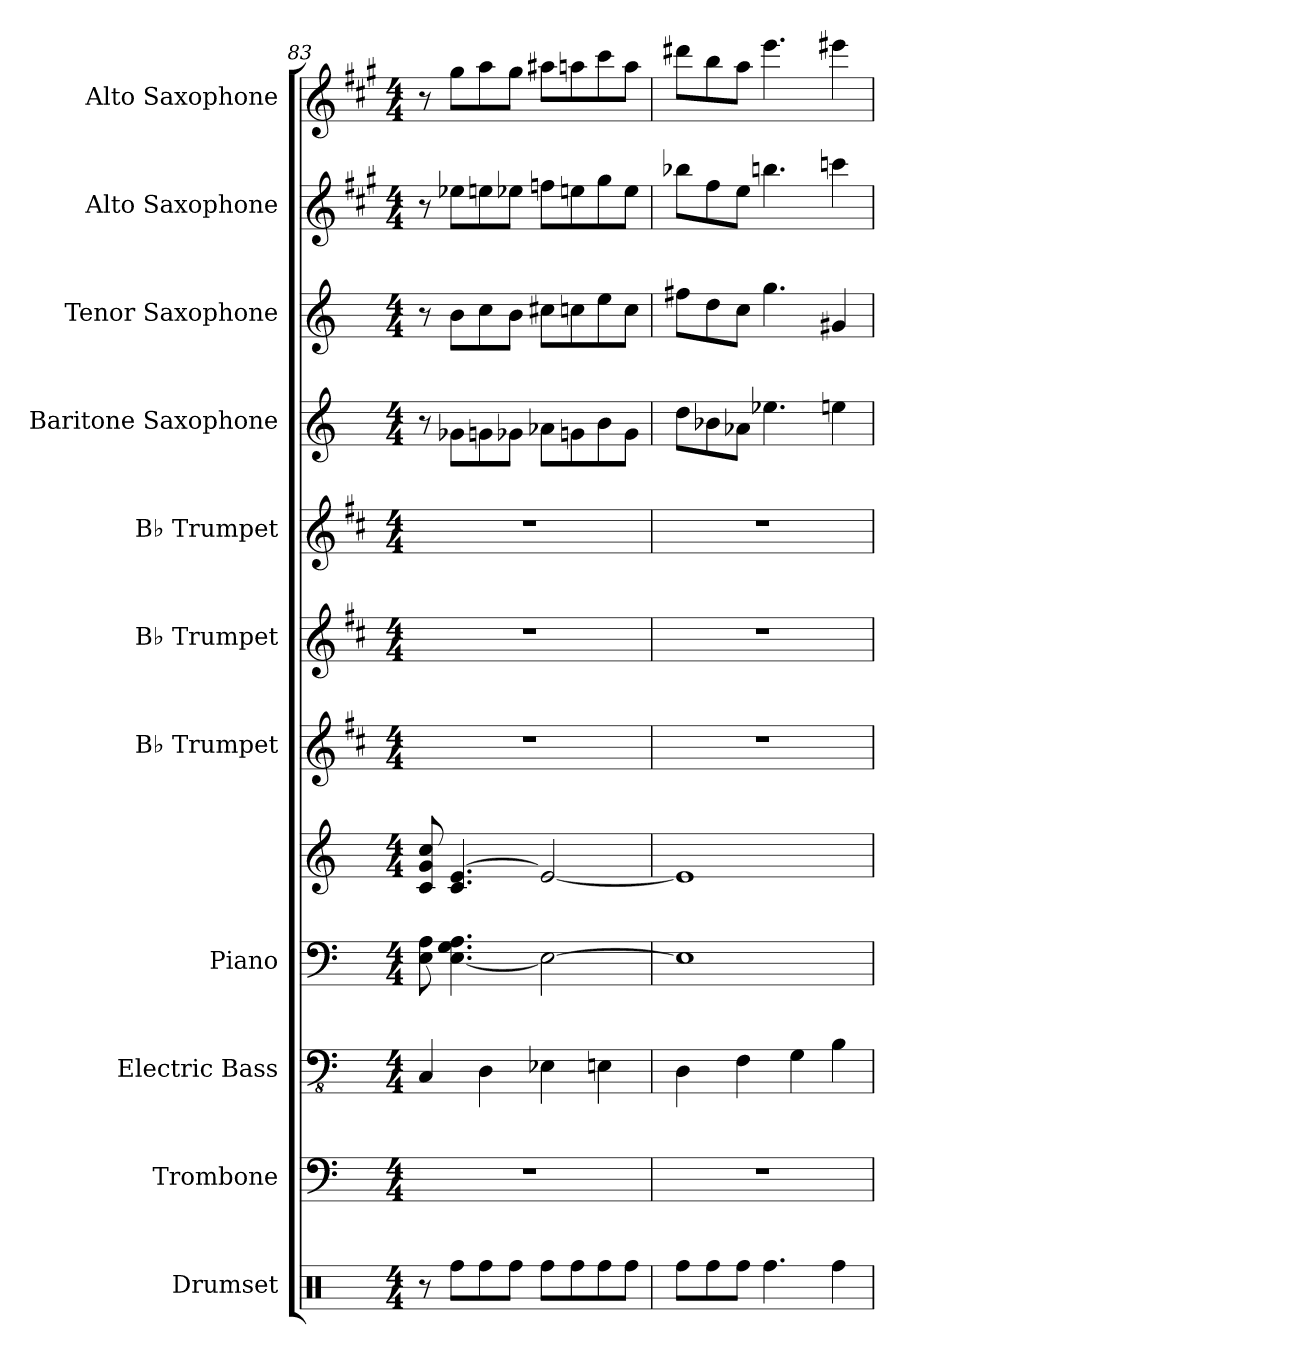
**kern	**kern	**kern	**kern	**kern	**kern	**kern	**kern	**kern	**kern	**kern	**kern
*part11	*part10	*part9	*part8	*part8	*part7	*part6	*part5	*part4	*part3	*part2	*part1
*staff12	*staff11	*staff10	*staff9	*staff8	*staff7	*staff6	*staff5	*staff4	*staff3	*staff2	*staff1
*I"Drumset	*I"Trombone	*I"Electric Bass	*I"Piano	*	*I"B♭ Trumpet	*I"B♭ Trumpet	*I"B♭ Trumpet	*I"Baritone Saxophone	*I"Tenor Saxophone	*I"Alto Saxophone	*I"Alto Saxophone
*I'Drs.	*I'Trb.	*I'El. B.	*I'Pno.	*	*I'B♭ Tpt.	*I'B♭ Tpt.	*I'B♭ Tpt.	*I'Bar. Sax.	*I'T. Sax.	*I'A. Sax.	*I'A. Sax.
*clefX	*clefF4	*clefFv4	*clefF4	*clefG2	*clefG2	*clefG2	*clefG2	*clefG2	*clefG2	*clefG2	*clefG2
*	*	*	*	*	*ITrd1c2	*ITrd1c2	*ITrd1c2	*ITrd12c21	*ITrd8c14	*ITrd5c9	*ITrd5c9
*k[]	*k[]	*k[]	*k[]	*k[]	*k[]	*k[]	*k[]	*k[]	*k[]	*k[]	*k[]
*M4/4	*M4/4	*M4/4	*M4/4	*M4/4	*M4/4	*M4/4	*M4/4	*M4/4	*M4/4	*M4/4	*M4/4
=83	=83	=83	=83	=83	=83	=83	=83	=83	=83	=83	=83
8r	1r	4CC/	8E\ 8A\	8c/ 8g/ 8cc/	1r	1r	1r	8r	8r	8r	8r
8Rff\L	.	.	[4.E\ 4.G\ 4.A\	4.c/ [4.e/	.	.	.	8G-X\L	8B\L	8g-X\L	8b\L
8Rff\	.	4DD\	.	.	.	.	.	8Gn\	8c\	8gn\	8cc\
8Rff\J	.	.	.	.	.	.	.	8G-X\J	8B\J	8g-X\J	8b\J
8Rff\L	.	4EE-X\	2E\_	2e/_	.	.	.	8A-X\L	8c#X\L	8a-X\L	8cc#X\L
8Rff\	.	.	.	.	.	.	.	8Gn\	8cn\	8gn\	8ccn\
8Rff\	.	4EEn\	.	.	.	.	.	8B\	8e\	8b\	8ee\
8Rff\J	.	.	.	.	.	.	.	8G\J	8c\J	8g\J	8cc\J
!!LO:PB:g=z
=84	=84	=84	=84	=84	=84	=84	=84	=84	=84	=84	=84
8Rff\L	1r	4DD\	1E]	1e]	1r	1r	1r	8d\L	8f#X\L	8dd-X\L	8ff#X\L
8Rff\	.	.	.	.	.	.	.	8B-X\	8d\	8a\	8dd\
8Rff\J	.	4FF\	.	.	.	.	.	8A-X\J	8c\J	8g\J	8cc\J
4.Rff\	.	.	.	.	.	.	.	4.e-X\	4.g\	4.ddn\	4.gg\
.	.	4GG\	.	.	.	.	.	.	.	.	.
4Rff\	.	4BB\	.	.	.	.	.	4en\	4G#X/	4ee-X\	4gg#X\
=	=	=	=	=	=	=	=	=	=	=	=
*-	*-	*-	*-	*-	*-	*-	*-	*-	*-	*-	*-
